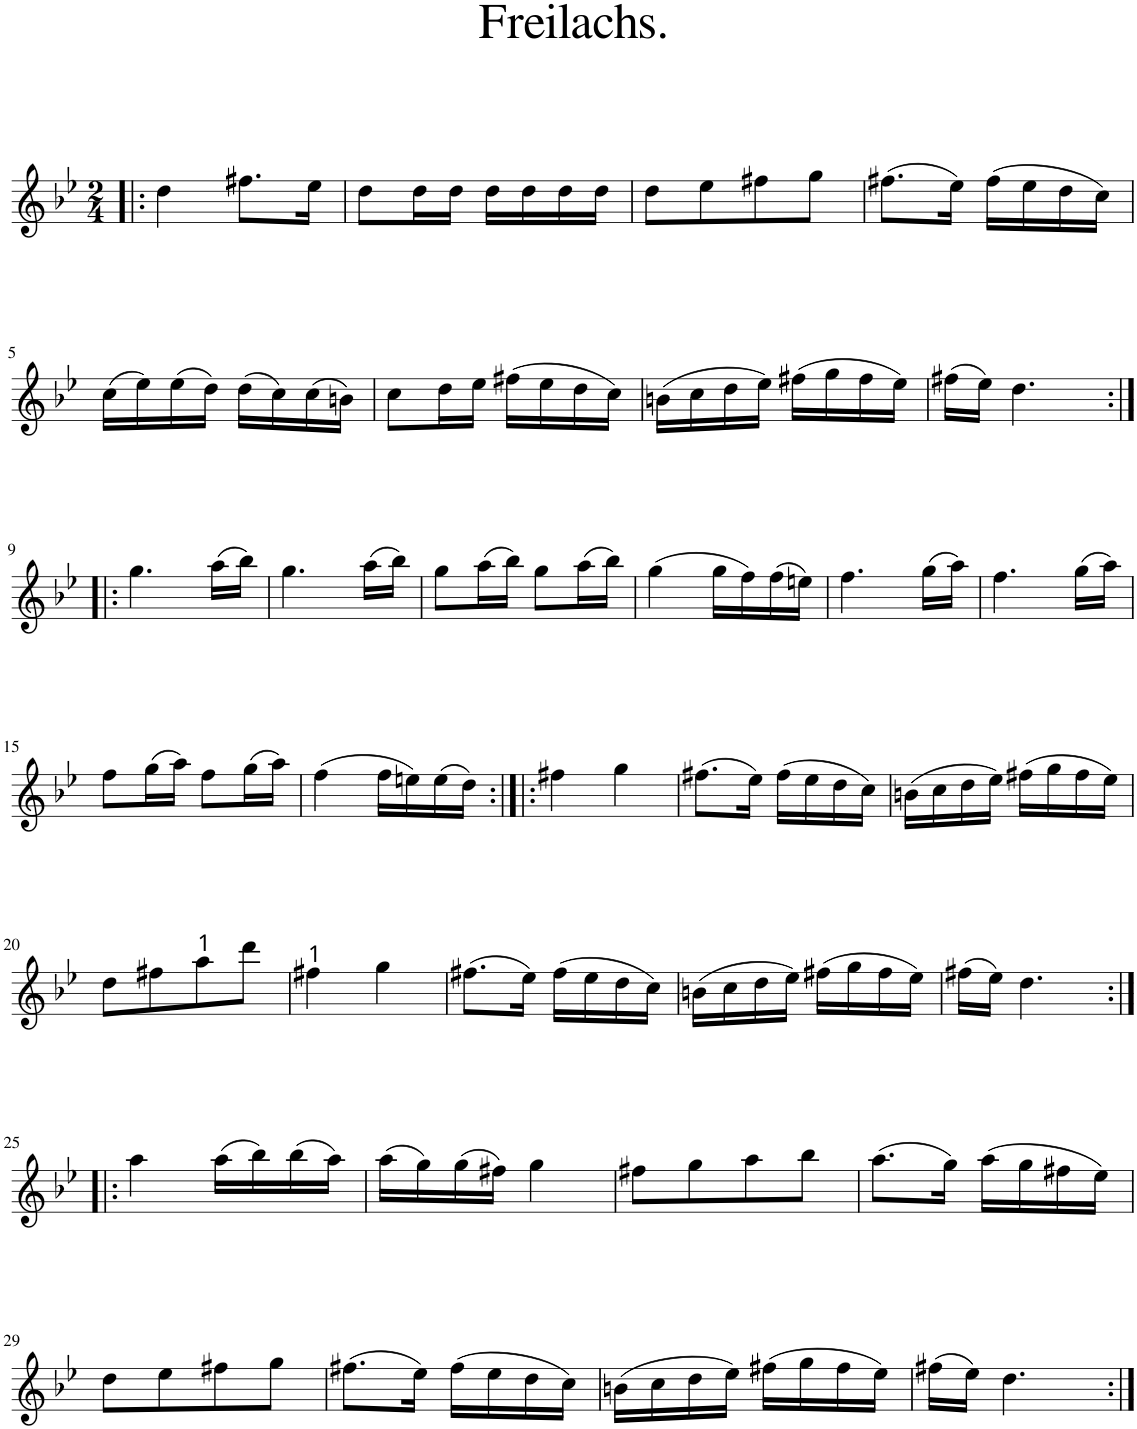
**kern
*part1
*staff1
*I"Piano
*I'Pno.
*clefG2
*k[b-e-]
*g:
*M2/4
=1!|:
4dd\
8.ff#X\L
16ee-\Jk
=2
8dd\L
16dd\L
16dd\JJ
16dd\LL
16dd\
16dd\
16dd\JJ
=3
8dd\L
8ee-\
8ff#X\
8gg\J
=4
(8.ff#X\L
16ee-\Jk)
(16ff#\LL
16ee-\
16dd\
16cc\JJ)
!!LO:LB:g=z
=5
(16cc\LL
16ee-\)
(16ee-\
16dd\JJ)
(16dd\LL
16cc\)
(16cc\
16bn\JJ)
=6
8cc\L
16dd\L
16ee-\JJ
(16ff#X\LL
16ee-\
16dd\
16cc\JJ)
=7
(16bn\LL
16cc\
16dd\
16ee-\JJ)
(16ff#X\LL
16gg\
16ff#\
16ee-\JJ)
=8
(16ff#X\LL
16ee-\JJ)
4.dd\
!!LO:LB:g=z
=9:|!|:
4.gg\
(16aa\LL
16bb-\JJ)
=10
4.gg\
(16aa\LL
16bb-\JJ)
=11
8gg\L
(16aa\L
16bb-\JJ)
8gg\L
(16aa\L
16bb-\JJ)
=12
(4gg\
16gg\LL
16ff\)
(16ff\
16een\JJ)
=13
4.ff\
(16gg\LL
16aa\JJ)
=14
4.ff\
(16gg\LL
16aa\JJ)
!!LO:LB:g=z
=15
8ff\L
(16gg\L
16aa\JJ)
8ff\L
(16gg\L
16aa\JJ)
=16
(4ff\
16ff\LL
16een\)
(16ee\
16dd\JJ)
=17:|!|:
4ff#X\
4gg\
=18
(8.ff#X\L
16ee-\Jk)
(16ff#\LL
16ee-\
16dd\
16cc\JJ)
=19
(16bn\LL
16cc\
16dd\
16ee-\JJ)
(16ff#X\LL
16gg\
16ff#\
16ee-\JJ)
!!LO:LB:g=z
=20
8dd\L
8ff#X\
8aa\
8ddd\J
=21
4ff#X\
4gg\
=22
(8.ff#X\L
16ee-\Jk)
(16ff#\LL
16ee-\
16dd\
16cc\JJ)
=23
(16bn\LL
16cc\
16dd\
16ee-\JJ)
(16ff#X\LL
16gg\
16ff#\
16ee-\JJ)
=24
(16ff#X\LL
16ee-\JJ)
4.dd\
!!LO:LB:g=z
=25:|!|:
4aa\
(16aa\LL
16bb-\)
(16bb-\
16aa\JJ)
=26
(16aa\LL
16gg\)
(16gg\
16ff#X\JJ)
4gg\
=27
8ff#X\L
8gg\
8aa\
8bb-\J
=28
(8.aa\L
16gg\Jk)
(16aa\LL
16gg\
16ff#X\
16ee-\JJ)
!!LO:LB:g=z
=29
8dd\L
8ee-\
8ff#X\
8gg\J
=30
(8.ff#X\L
16ee-\Jk)
(16ff#\LL
16ee-\
16dd\
16cc\JJ)
=31
(16bn\LL
16cc\
16dd\
16ee-\JJ)
(16ff#X\LL
16gg\
16ff#\
16ee-\JJ)
=32
(16ff#X\LL
16ee-\JJ)
4.dd\
=:|!
*-
